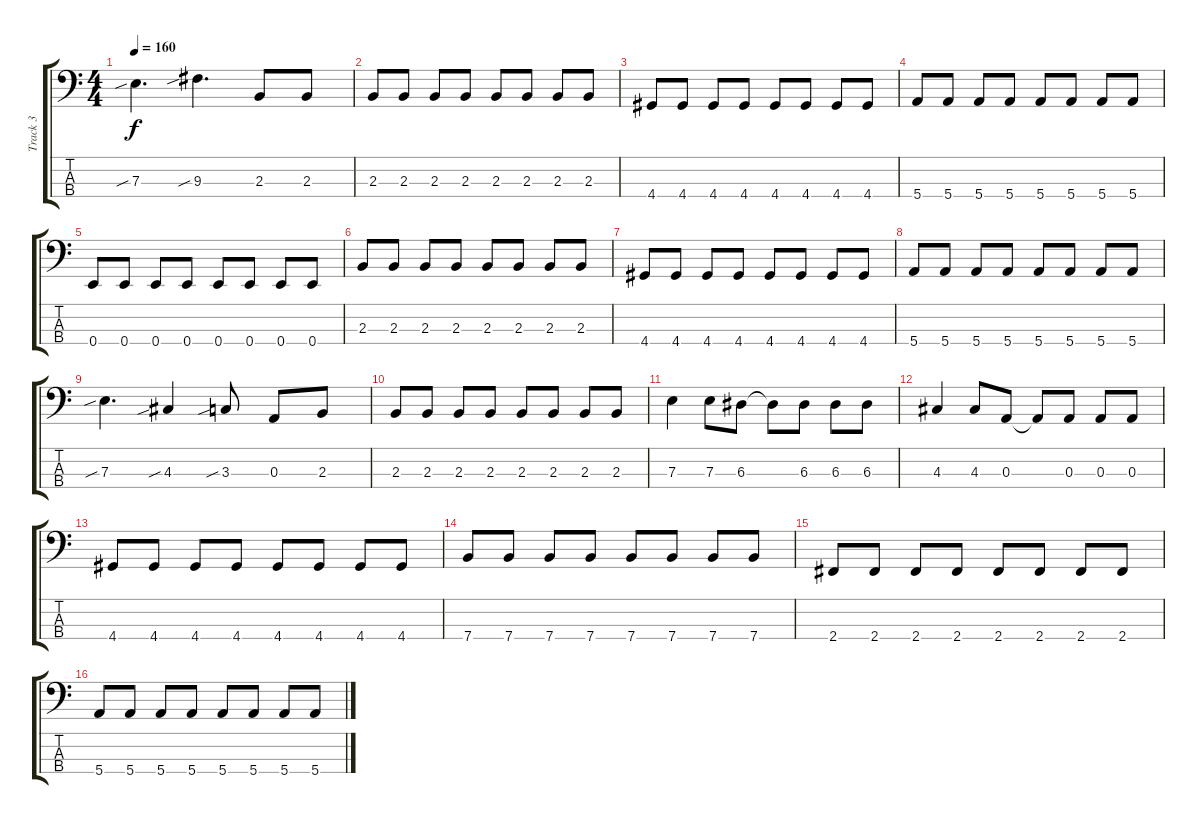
\track ("Track 3" "Track 3") {instrument electricbassfinger}
\staff {score tabs}
\tuning (G2 D2 A1 E1) {hide}
\ts (4 4)
\tempo 160
\clef f4
\ks c
7.3{sib}.4{d dy f} 9.3{sib}.4{d} 2.3.8 2.3.8 |
2.3.8 2.3.8 2.3.8 2.3.8 2.3.8 2.3.8 2.3.8 2.3.8 |
4.4.8 4.4.8 4.4.8 4.4.8 4.4.8 4.4.8 4.4.8 4.4.8 |
5.4.8 5.4.8 5.4.8 5.4.8 5.4.8 5.4.8 5.4.8 5.4.8 |
0.4.8 0.4.8 0.4.8 0.4.8 0.4.8 0.4.8 0.4.8 0.4.8 |
2.3.8 2.3.8 2.3.8 2.3.8 2.3.8 2.3.8 2.3.8 2.3.8 |
4.4.8 4.4.8 4.4.8 4.4.8 4.4.8 4.4.8 4.4.8 4.4.8 |
5.4.8 5.4.8 5.4.8 5.4.8 5.4.8 5.4.8 5.4.8 5.4.8 |
7.3{sib}.4{d} 4.3{sib}.4 3.3{sib}.8 0.3.8 2.3.8 |
2.3.8 2.3.8 2.3.8 2.3.8 2.3.8 2.3.8 2.3.8 2.3.8 |
7.3.4 7.3.8 6.3.8 6.3{t}.8 6.3.8 6.3.8 6.3.8 |
4.3.4 4.3.8 0.3.8 0.3{t}.8 0.3.8 0.3.8 0.3.8 |
4.4.8 4.4.8 4.4.8 4.4.8 4.4.8 4.4.8 4.4.8 4.4.8 |
7.4.8 7.4.8 7.4.8 7.4.8 7.4.8 7.4.8 7.4.8 7.4.8 |
2.4.8 2.4.8 2.4.8 2.4.8 2.4.8 2.4.8 2.4.8 2.4.8 |
5.4.8 5.4.8 5.4.8 5.4.8 5.4.8 5.4.8 5.4.8 5.4.8
